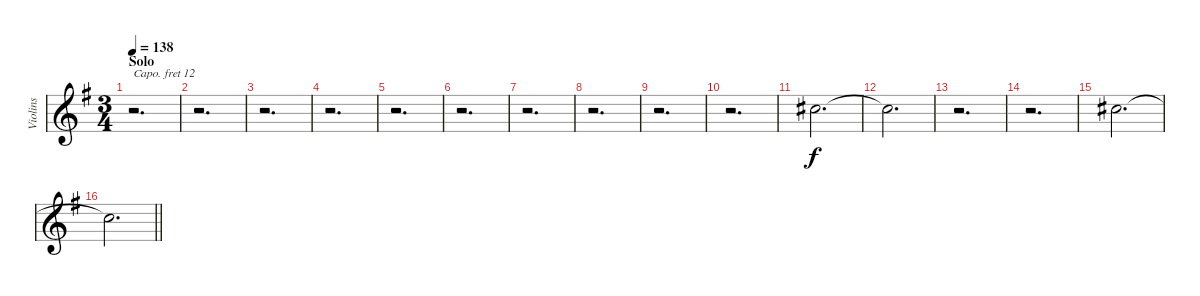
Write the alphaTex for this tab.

\track ("Violins" "Violins") {instrument stringensemble1}
\staff {score}
\capo 12
\tuning (E4 A3 D3 G2) {hide}
\ts (3 4)
\section ("" "Solo")
\tempo 138
\clef g2
\ks eminor
r.2{d dy f} |
r.2{d} |
r.2{d} |
r.2{d} |
r.2{d} |
r.2{d} |
r.2{d} |
r.2{d} |
r.2{d} |
r.2{d} |
4.2.2{d} |
4.2{t}.2{d} |
r.2{d} |
r.2{d} |
4.2.2{d} |
\barLineRight lightlight
4.2{t}.2{d}
